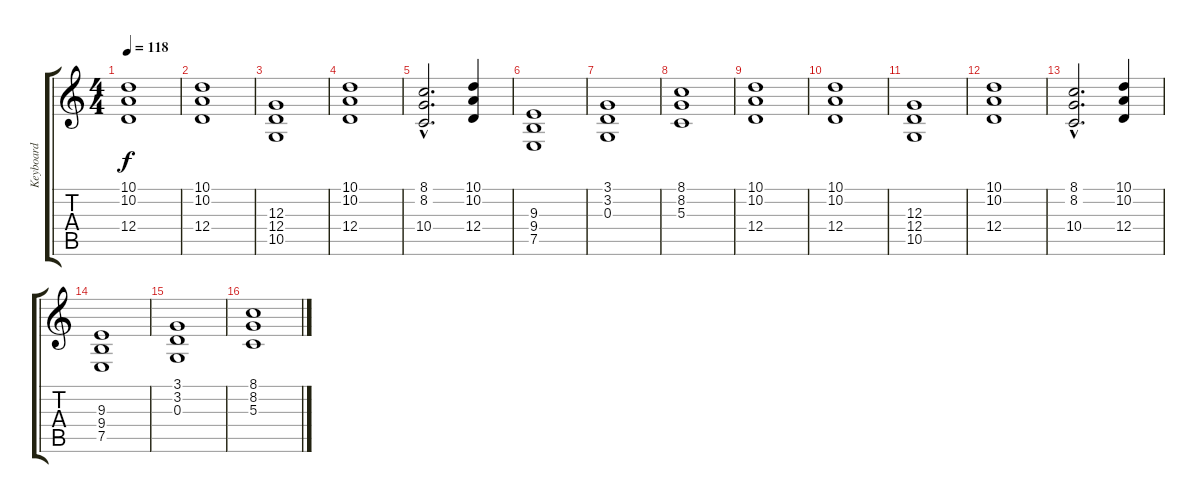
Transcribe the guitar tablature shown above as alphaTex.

\track (" Keyboard" " Keyboard") {instrument stringensemble1}
\staff {score tabs}
\tuning (E4 B3 G3 D3 A2 E2) {hide}
\ts (4 4)
\tempo 118
\clef g2
\ks c
(10.1 10.2 12.4).1{dy f volume 7} |
(10.1 10.2 12.4).1{volume 7} |
(12.3 12.4 10.5).1{volume 7} |
(10.1 10.2 12.4).1{volume 6} |
(8.1{hac} 8.2{hac} 10.4{hac}).2{d volume 6} (10.1 10.2 12.4).4{volume 6} |
(9.3 9.4 7.5).1 |
(3.1 3.2 0.3).1{volume 6} |
(8.1 8.2 5.3).1{volume 6} |
(10.1 10.2 12.4).1{volume 6} |
(10.1 10.2 12.4).1{volume 5} |
(12.3 12.4 10.5).1{volume 5} |
(10.1 10.2 12.4).1{volume 5} |
(8.1{hac} 8.2{hac} 10.4{hac}).2{d volume 5} (10.1 10.2 12.4).4{volume 4} |
(9.3 9.4 7.5).1{volume 4} |
(3.1 3.2 0.3).1{volume 4} |
(8.1 8.2 5.3).1{volume 4}
